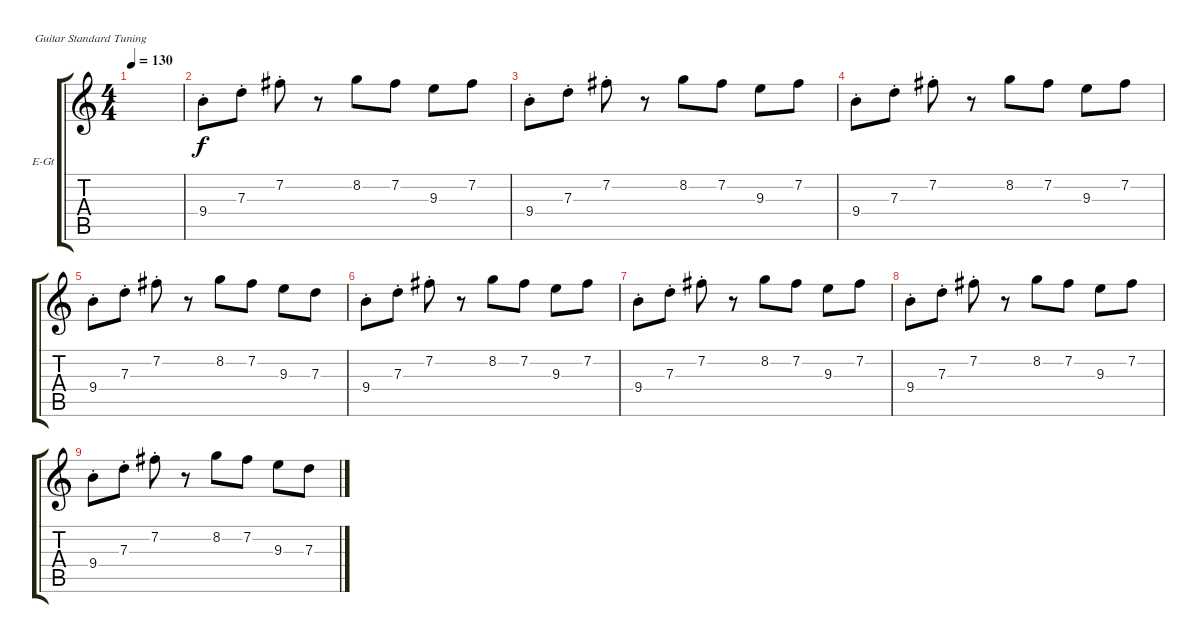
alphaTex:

\defaultSystemsLayout 4
\bracketExtendMode groupsimilarinstruments
\firstSystemTrackNameOrientation horizontal
\otherSystemsTrackNameOrientation horizontal
\track ("Electric Guitar" "E-Gt") {instrument overdrivenguitar}
\staff {score tabs}
\tuning (E4 B3 G3 D3 A2 E2)
\ts (4 4)
\tempo 130
\clef g2
\ks c
|
9.4{st}.8 7.3{st}.8 7.2{st}.8 r.8 8.2.8 7.2.8 9.3.8 7.2.8 |
9.4{st}.8 7.3{st}.8 7.2{st}.8 r.8 8.2.8 7.2.8 9.3.8 7.2.8 |
9.4{st}.8 7.3{st}.8 7.2{st}.8 r.8 8.2.8 7.2.8 9.3.8 7.2.8 |
9.4{st}.8 7.3{st}.8 7.2{st}.8 r.8 8.2.8 7.2.8 9.3.8 7.3.8 |
9.4{st}.8 7.3{st}.8 7.2{st}.8 r.8 8.2.8 7.2.8 9.3.8 7.2.8 |
9.4{st}.8 7.3{st}.8 7.2{st}.8 r.8 8.2.8 7.2.8 9.3.8 7.2.8 |
9.4{st}.8 7.3{st}.8 7.2{st}.8 r.8 8.2.8 7.2.8 9.3.8 7.2.8 |
9.4{st}.8 7.3{st}.8 7.2{st}.8 r.8 8.2.8 7.2.8 9.3.8 7.3.8
